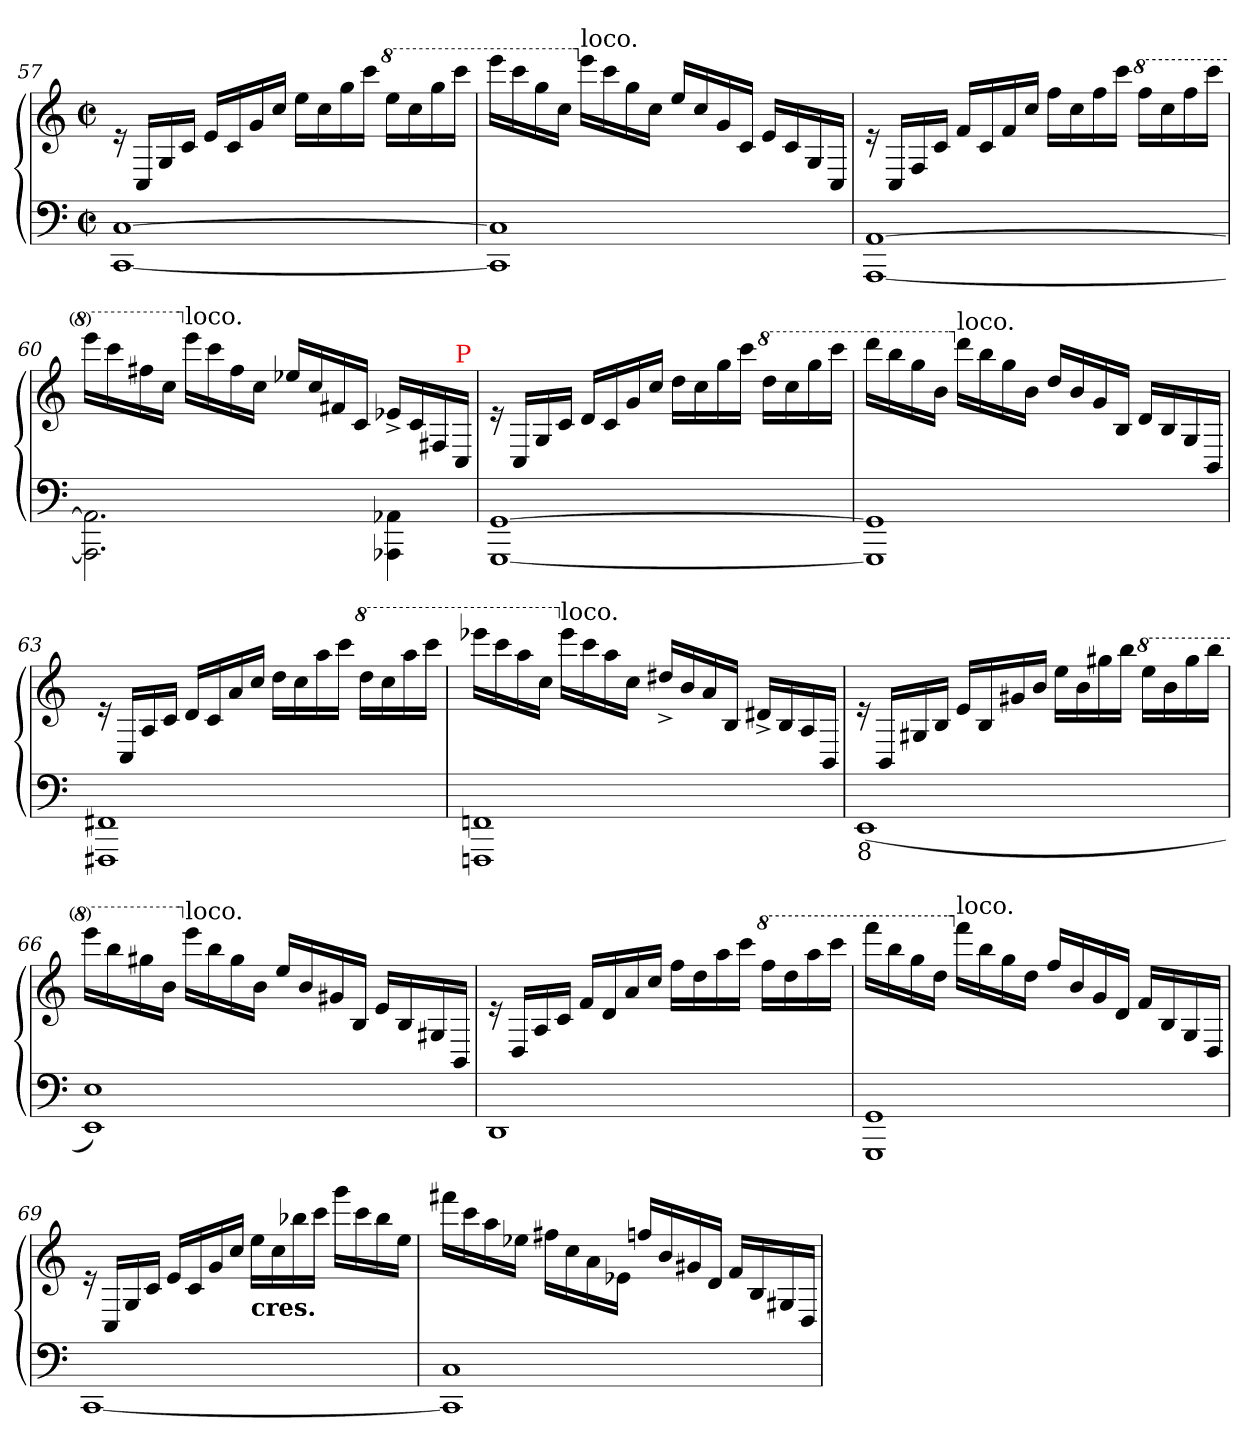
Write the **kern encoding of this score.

**kern	**kern
*part1	*part1
*staff2	*staff1
*clefF4	*clefG2
*k[]	*k[]
*C:	*C:
*M2/2	*M2/2
*met(c|)	*met(c|)
=57	=57
[1C [1CC	16re
.	16C/LL
.	16G/
.	16c/JJ
.	16eLL
.	16c
.	16g
.	16ccJJ
.	16eeLL
.	16cc
.	16gg
.	16cccJJ
*	*8va
.	16eeeLL
.	16ccc
.	16ggg
.	16ccccJJ
=58	=58
1C] 1CC]	16eeeeLL
.	16cccc
.	16ggg
.	16cccJJ
*	*X8va
!	!LO:TX:a:t=loco.
.	16eeeLL
.	16ccc
.	16gg
.	16ccJJ
.	16eeLL
.	16cc
.	16g
.	16cJJ
.	16eLL
.	16c
.	16G/
.	16C/JJ
=59	=59
[1AA [1AAA	16re
.	16C/LL
.	16F/
.	16c/JJ
.	16fLL
.	16c
.	16f
.	16ccJJ
.	16ffLL
.	16cc
.	16ff
.	16cccJJ
*	*8va
.	16fffLL
.	16ccc
.	16fff
.	16ccccJJ
=60	=60
2.AA]\ 2.AAA]\	16eeeeLL
.	16cccc
.	16fff#X
.	16cccJJ
*	*X8va
!	!LO:TX:a:t=loco.
.	16eeeLL
.	16ccc
.	16ff#
.	16ccJJ
.	16ee-XLL
.	16cc
.	16f#X
.	16cJJ
4AA-X\ 4AAA-X\	16e-X^LL
.	16c
.	16F#X
!	!LO:TX:a:color=red:t=P
.	16C/JJ
=61	=61
[1GG [1GGG	16re
.	16C/LL
.	16G/
.	16c/JJ
.	16dLL
.	16c
.	16g
.	16ccJJ
.	16ddLL
.	16cc
.	16gg
.	16cccJJ
*	*8va
.	16dddLL
.	16ccc
.	16ggg
.	16ccccJJ
=62	=62
1GG] 1GGG]	16ddddLL
.	16bbb
.	16ggg
.	16bbJJ
*	*X8va
!	!LO:TX:a:t=loco.
.	16dddLL
.	16bb
.	16gg
.	16bJJ
.	16ddLL
.	16b
.	16g
.	16BJJ
.	16dLL
.	16B
.	16G/
.	16BB/JJ
=63	=63
1FF#X 1FFF#X	16re
.	16C/LL
.	16A/
.	16c/JJ
.	16dLL
.	16c
.	16a
.	16ccJJ
.	16ddLL
.	16cc
.	16aa
.	16cccJJ
*	*8va
.	16dddLL
.	16ccc
.	16aaa
.	16ccccJJ
=64	=64
1FFn 1FFFn	16eeee-XLL
.	16cccc
.	16aaa
.	16cccJJ
*	*X8va
!	!LO:TX:a:t=loco.
.	16eee-LL
.	16ccc
.	16aa
.	16ccJJ
.	16dd#X^LL
.	16b
.	16a
.	16BJJ
.	16d#X^LL
.	16B
.	16A/
.	16BB/JJ
=65	=65
!LO:TX:b:t=8	!
(<1EE	16re
.	16BB/LL
.	16G#X
.	16B/JJ
.	16eLL
.	16B
.	16g#X
.	16bJJ
.	16eeLL
.	16b
.	16gg#X
.	16bbJJ
*	*8va
.	16eeeLL
.	16bb
.	16ggg#
.	16bbbJJ
=66	=66
1E 1EE)	16eeeeLL
.	16bbb
.	16ggg#X
.	16bbJJ
*	*X8va
!	!LO:TX:a:t=loco.
.	16eeeLL
.	16bb
.	16gg#
.	16bJJ
.	16eeLL
.	16b
.	16g#X
.	16BJJ
.	16eLL
.	16B
.	16G#X
.	16BB/JJ
=67	=67
1DD	16re
.	16D/LL
.	16A/
.	16c/JJ
.	16fLL
.	16d
.	16a
.	16ccJJ
.	16ffLL
.	16dd
.	16aa
.	16cccJJ
*	*8va
.	16fffLL
.	16ddd
.	16aaa
.	16ccccJJ
=68	=68
1GG 1GGG	16ffffLL
.	16bbb
.	16ggg
.	16dddJJ
*	*X8va
!	!LO:TX:a:t=loco.
.	16fffLL
.	16bb
.	16gg
.	16ddJJ
.	16ffLL
.	16b
.	16g
.	16dJJ
.	16fLL
.	16B
.	16G/
.	16D/JJ
=69	=69
[1CC	16re
.	16C/LL
.	16G/
.	16c/JJ
.	16eLL
.	16c
.	16g
.	16ccJJ
!	!LO:TX:c:B:t=cres.
.	16eeLL
.	16cc
.	16bb-X
.	16cccJJ
.	16gggLL
.	16ccc
.	16bb-
.	16eeJJ
=70	=70
1C 1CC]	16fff#XLL
.	16ccc
.	16aa
.	16ee-XJJ
.	16ff#XLL
.	16cc
.	16a
.	16e-XJJ
.	16ffnLL
.	16b
.	16g#X
.	16dJJ
.	16fLL
.	16B
.	16G#X/
.	16D/JJ
=	=
*-	*-
